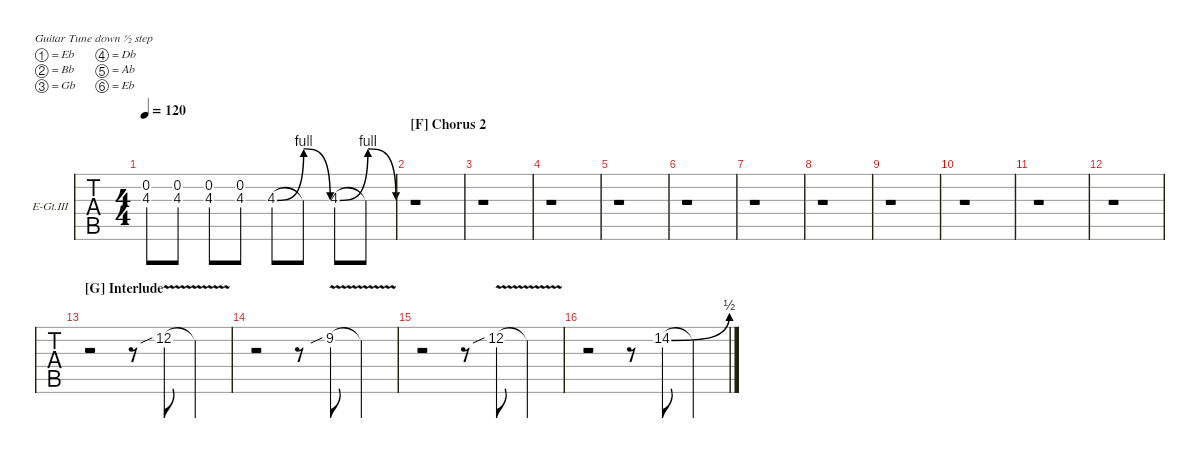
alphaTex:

\hideDynamics
\bracketExtendMode nobrackets
\firstSystemTrackNameOrientation horizontal
\otherSystemsTrackNameOrientation horizontal
\track ("E.Guitar III" "E-Gt.III") {instrument overdrivenguitar}
\staff {tabs}
\tuning (Eb4 Bb3 Gb3 Db3 Ab2 Eb2)
\ts (4 4)
\tempo 120
\clef g2
\ks bminor
(0.2 4.3).8{dy f} (0.2 4.3).8 (0.2 4.3).8 (0.2 4.3).8 4.3{be (bendrelease 0 0 10.2 4 20.4 4 30 0)}.8 4.3{t}.8 4.3{be (bendrelease 0 0 10.2 4 20.4 4 30 0)}.8 4.3{t}.8 |
\section ("F" "Chorus 2")
r.1 |
r.1 |
r.1 |
r.1 |
r.1 |
r.1 |
r.1 |
r.1 |
r.1 |
r.1 |
r.1 |
\section ("G" "Interlude")
r.2 r.8 12.2{v sib}.8{dy ff} 12.2{v t}.4 |
r.2 r.8 9.2{v sib}.8 9.2{v t}.4 |
r.2 r.8 12.2{v sib}.8 12.2{v t}.4 |
r.2 r.8 14.2{be (bend 0 0 59.4 2)}.8 14.2{t}.4
